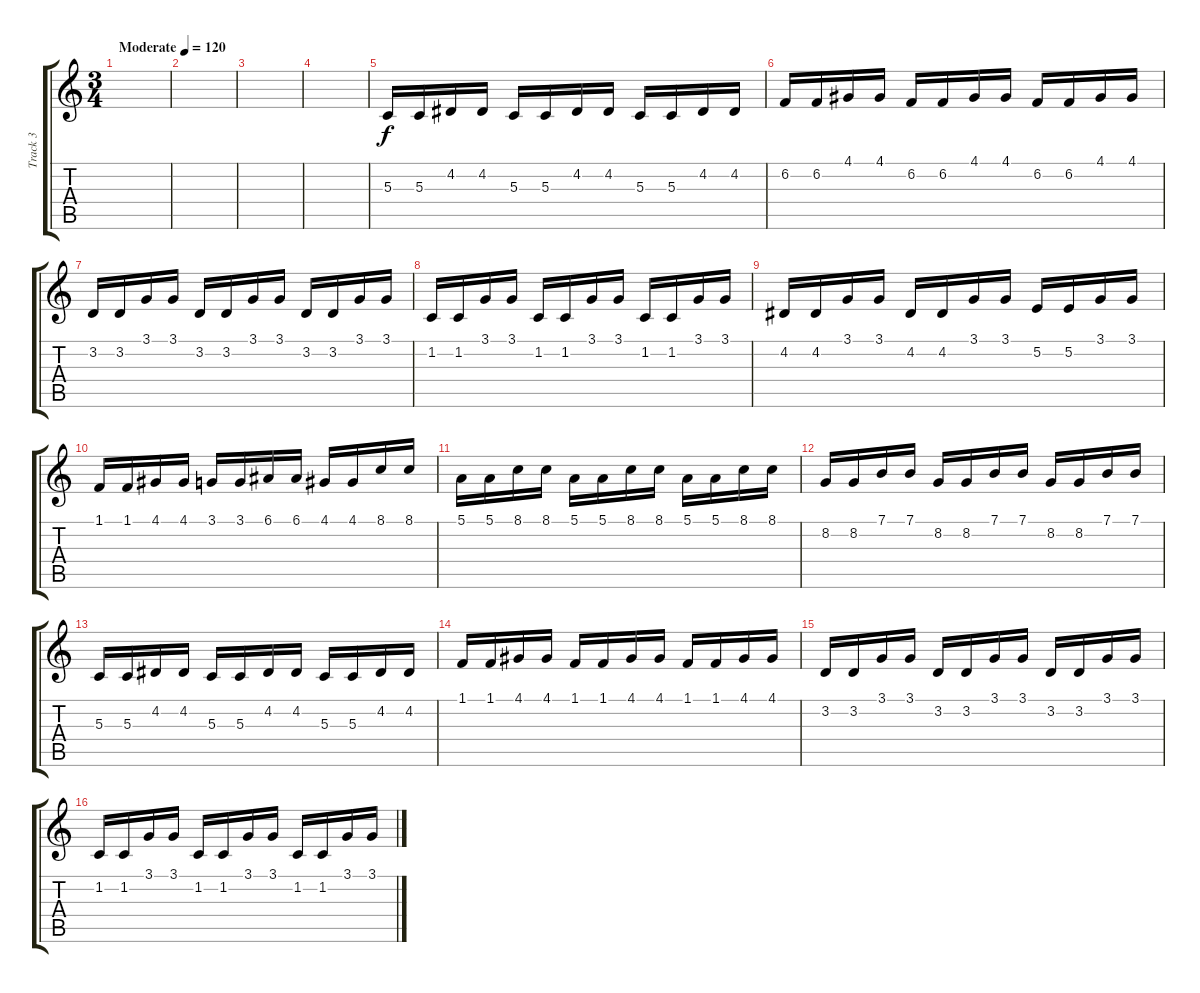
\track ("Track 3" "Track 3") {instrument viola}
\staff {score tabs}
\tuning (E4 B3 G3 D3 A2 E2) {hide}
\ts (3 4)
\tempo (120 "Moderate")
\clef g2
\ks c
|
|
|
|
5.3.16 5.3.16 4.2.16 4.2.16 5.3.16 5.3.16 4.2.16 4.2.16 5.3.16 5.3.16 4.2.16 4.2.16 |
6.2.16 6.2.16 4.1.16 4.1.16 6.2.16 6.2.16 4.1.16 4.1.16 6.2.16 6.2.16 4.1.16 4.1.16 |
3.2.16 3.2.16 3.1.16 3.1.16 3.2.16 3.2.16 3.1.16 3.1.16 3.2.16 3.2.16 3.1.16 3.1.16 |
1.2.16 1.2.16 3.1.16 3.1.16 1.2.16 1.2.16 3.1.16 3.1.16 1.2.16 1.2.16 3.1.16 3.1.16 |
4.2.16 4.2.16 3.1.16 3.1.16 4.2.16 4.2.16 3.1.16 3.1.16 5.2.16 5.2.16 3.1.16 3.1.16 |
1.1.16 1.1.16 4.1.16 4.1.16 3.1.16 3.1.16 6.1.16 6.1.16 4.1.16 4.1.16 8.1.16 8.1.16 |
5.1.16 5.1.16 8.1.16 8.1.16 5.1.16 5.1.16 8.1.16 8.1.16 5.1.16 5.1.16 8.1.16 8.1.16 |
8.2.16 8.2.16 7.1.16 7.1.16 8.2.16 8.2.16 7.1.16 7.1.16 8.2.16 8.2.16 7.1.16 7.1.16 |
5.3.16 5.3.16 4.2.16 4.2.16 5.3.16 5.3.16 4.2.16 4.2.16 5.3.16 5.3.16 4.2.16 4.2.16 |
1.1.16 1.1.16 4.1.16 4.1.16 1.1.16 1.1.16 4.1.16 4.1.16 1.1.16 1.1.16 4.1.16 4.1.16 |
3.2.16 3.2.16 3.1.16 3.1.16 3.2.16 3.2.16 3.1.16 3.1.16 3.2.16 3.2.16 3.1.16 3.1.16 |
1.2.16 1.2.16 3.1.16 3.1.16 1.2.16 1.2.16 3.1.16 3.1.16 1.2.16 1.2.16 3.1.16 3.1.16
